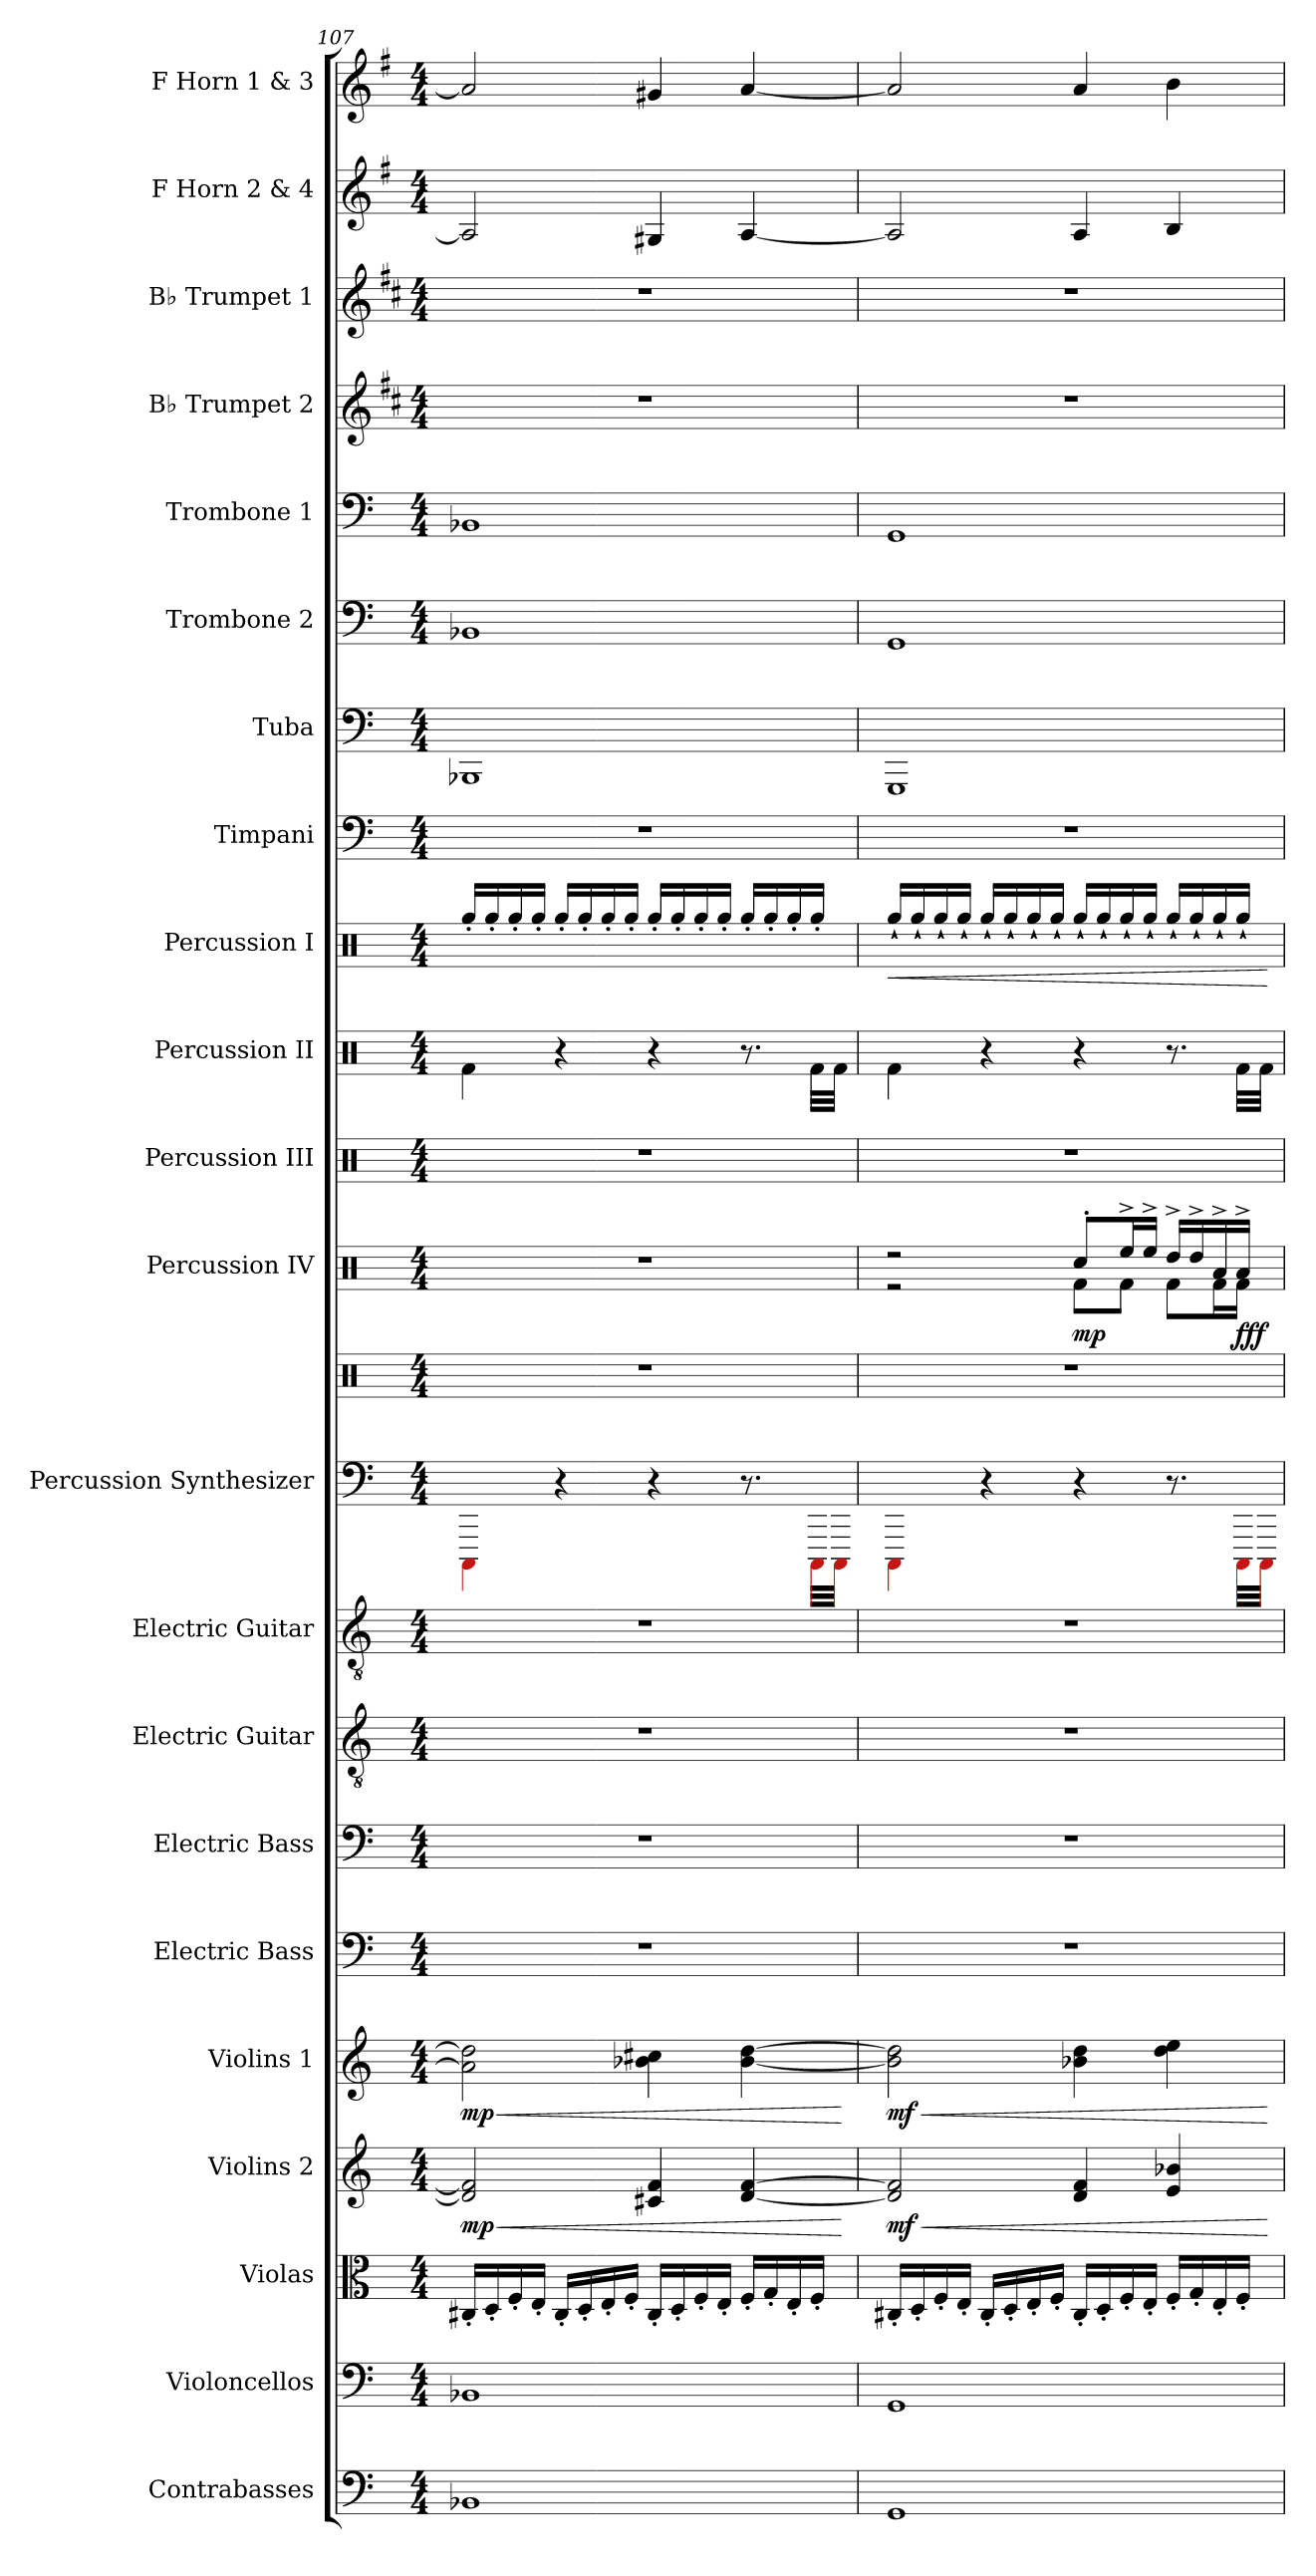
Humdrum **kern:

**kern	**kern	**kern	**kern	**dynam	**kern	**dynam	**kern	**kern	**kern	**kern	**kern	**kern	**kern	**dynam	**kern	**kern	**kern	**dynam	**kern	**kern	**kern	**kern	**kern	**kern	**kern	**kern
*part22	*part21	*part20	*part19	*part19	*part18	*part18	*part17	*part16	*part15	*part14	*part13	*part13	*part12	*part12	*part11	*part10	*part9	*part9	*part8	*part7	*part6	*part5	*part4	*part3	*part2	*part1
*staff23	*staff22	*staff21	*staff20	*staff20	*staff19	*staff19	*staff18	*staff17	*staff16	*staff15	*staff14	*staff13	*staff12	*staff12	*staff11	*staff10	*staff9	*staff9	*staff8	*staff7	*staff6	*staff5	*staff4	*staff3	*staff2	*staff1
*I"Contrabasses	*I"Violoncellos	*I"Violas	*I"Violins 2	*	*I"Violins 1	*	*I"Electric Bass	*I"Electric Bass	*I"Electric Guitar	*I"Electric Guitar	*I"Percussion Synthesizer	*	*I"Percussion IV	*	*I"Percussion III	*I"Percussion II	*I"Percussion I	*	*I"Timpani	*I"Tuba	*I"Trombone 2	*I"Trombone 1	*I"B♭ Trumpet 2	*I"B♭ Trumpet 1	*I"F Horn 2 &amp; 4	*I"F Horn 1 &amp; 3
*I'Cbs.	*I'Vcs.	*I'Vlas.	*I'Vlns. 2	*	*I'Vlns. 1	*	*I'El. B.	*I'El. B.	*I'El. Guit.	*I'El. Guit.	*I'Perc. Syn.	*	*I'Perc. IV	*	*I'Perc. III	*I'Perc. II	*I'Perc. I	*	*I'Timp.	*I'Tba.	*I'Tbn. 2	*I'Tbn. 1	*I'B♭ Tpt. 2	*I'B♭ Tpt. 1	*I'F Hn. 2 4	*I'F Hn. 1 3
*clefF4	*clefF4	*clefC3	*clefG2	*	*clefG2	*	*clefF4	*clefF4	*clefGv2	*clefGv2	*clefF4	*clefX	*clefX	*	*clefX	*clefX	*clefX	*	*clefF4	*clefF4	*clefF4	*clefF4	*clefG2	*clefG2	*clefG2	*clefG2
*ITrd7c12	*	*	*	*	*	*	*ITrd7c12	*ITrd7c12	*	*	*	*	*	*	*	*	*	*	*	*	*	*	*ITrd1c2	*ITrd1c2	*ITrd4c7	*ITrd4c7
*k[]	*k[]	*k[]	*k[]	*	*k[]	*	*k[]	*k[]	*k[]	*k[]	*k[]	*k[]	*k[]	*	*k[]	*k[]	*k[]	*	*k[]	*k[]	*k[]	*k[]	*k[]	*k[]	*k[]	*k[]
*M4/4	*M4/4	*M4/4	*M4/4	*	*M4/4	*	*M4/4	*M4/4	*M4/4	*M4/4	*M4/4	*M4/4	*M4/4	*	*M4/4	*M4/4	*M4/4	*	*M4/4	*M4/4	*M4/4	*M4/4	*M4/4	*M4/4	*M4/4	*M4/4
=107	=107	=107	=107	=107	=107	=107	=107	=107	=107	=107	=107	=107	=107	=107	=107	=107	=107	=107	=107	=107	=107	=107	=107	=107	=107	=107
!	!	!	!	!LO:HP:b	!	!LO:HP:b	!	!	!	!	!	!	!	!	!	!	!	!	!	!	!	!	!	!	!	!
!	!	!	!	!LO:DY:n=1:b	!	!LO:DY:n=1:b	!	!	!	!	!	!	!	!	!	!	!	!	!	!	!	!	!	!	!	!
1BBB-X	1BB-X	16C#X'/LL	2d/] 2f/]	< mp	2a\] 2dd\]	< mp	1r	1r	1r	1r	4RAA\	1r	1r	.	1r	4Rf\	16Rgg'/LL	.	1r	1BBB-X	1BB-X	1BB-X	1r	1r	2D/]	2d/]
.	.	16D'/	.	.	.	.	.	.	.	.	.	.	.	.	.	.	16Rgg'/	.	.	.	.	.	.	.	.	.
.	.	16F'/	.	.	.	.	.	.	.	.	.	.	.	.	.	.	16Rgg'/	.	.	.	.	.	.	.	.	.
.	.	16E'/JJ	.	.	.	.	.	.	.	.	.	.	.	.	.	.	16Rgg'/JJ	.	.	.	.	.	.	.	.	.
.	.	16C#'/LL	.	.	.	.	.	.	.	.	4r	.	.	.	.	4r	16Rgg'/LL	.	.	.	.	.	.	.	.	.
.	.	16D'/	.	.	.	.	.	.	.	.	.	.	.	.	.	.	16Rgg'/	.	.	.	.	.	.	.	.	.
.	.	16E'/	.	.	.	.	.	.	.	.	.	.	.	.	.	.	16Rgg'/	.	.	.	.	.	.	.	.	.
.	.	16F'/JJ	.	.	.	.	.	.	.	.	.	.	.	.	.	.	16Rgg'/JJ	.	.	.	.	.	.	.	.	.
.	.	16C#'/LL	4c#X/ 4f/	.	4b-X\ 4cc#X\	.	.	.	.	.	4r	.	.	.	.	4r	16Rgg'/LL	.	.	.	.	.	.	.	4C#X/	4c#X/
.	.	16D'/	.	.	.	.	.	.	.	.	.	.	.	.	.	.	16Rgg'/	.	.	.	.	.	.	.	.	.
.	.	16F'/	.	.	.	.	.	.	.	.	.	.	.	.	.	.	16Rgg'/	.	.	.	.	.	.	.	.	.
.	.	16E'/JJ	.	.	.	.	.	.	.	.	.	.	.	.	.	.	16Rgg'/JJ	.	.	.	.	.	.	.	.	.
.	.	16F'/LL	[4d/ [4f/	.	[4b-\ [4dd\	.	.	.	.	.	8.r	.	.	.	.	8.r	16Rgg'/LL	.	.	.	.	.	.	.	[4D/	[4d/
.	.	16G'/	.	.	.	.	.	.	.	.	.	.	.	.	.	.	16Rgg'/	.	.	.	.	.	.	.	.	.
.	.	16E'/	.	.	.	.	.	.	.	.	.	.	.	.	.	.	16Rgg'/	.	.	.	.	.	.	.	.	.
.	.	16F'/JJ	.	.	.	.	.	.	.	.	32RAA\LLL	.	.	.	.	32Rf\LLL	16Rgg'/JJ	.	.	.	.	.	.	.	.	.
.	.	.	.	.	.	.	.	.	.	.	32RAA\JJJ	.	.	.	.	32Rf\JJJ	.	.	.	.	.	.	.	.	.	.
.	.	.	.	[	.	[	.	.	.	.	.	.	.	.	.	.	.	.	.	.	.	.	.	.	.	.
!!LO:PB:g=z
=108	=108	=108	=108	=108	=108	=108	=108	=108	=108	=108	=108	=108	=108	=108	=108	=108	=108	=108	=108	=108	=108	=108	=108	=108	=108	=108
!	!	!	!	!LO:HP:b	!	!LO:HP:b	!	!	!	!	!	!	!	!	!	!	!	!LO:HP:b	!	!	!	!	!	!	!	!
*	*	*	*	*	*	*	*	*	*	*	*	*	*^	*	*	*	*	*	*	*	*	*	*	*	*	*
!	!	!	!	!LO:DY:n=1:b	!	!LO:DY:n=1:b	!	!	!	!	!	!	!	!	!	!	!	!	!	!	!	!	!	!	!	!	!
1GGG	1GG	16C#X'/LL	2d/] 2f/]	< mf	2b-\] 2dd\]	< mf	1r	1r	1r	1r	4RAA\	1r	2r	2r	.	1r	4Rf\	16Rgg''/LL	<	1r	1GGG	1GG	1GG	1r	1r	2D/]	2d/]
.	.	16D'/	.	.	.	.	.	.	.	.	.	.	.	.	.	.	.	16Rgg''/	.	.	.	.	.	.	.	.	.
.	.	16F'/	.	.	.	.	.	.	.	.	.	.	.	.	.	.	.	16Rgg''/	.	.	.	.	.	.	.	.	.
.	.	16E'/JJ	.	.	.	.	.	.	.	.	.	.	.	.	.	.	.	16Rgg''/JJ	.	.	.	.	.	.	.	.	.
.	.	16C#'/LL	.	.	.	.	.	.	.	.	4r	.	.	.	.	.	4r	16Rgg''/LL	.	.	.	.	.	.	.	.	.
.	.	16D'/	.	.	.	.	.	.	.	.	.	.	.	.	.	.	.	16Rgg''/	.	.	.	.	.	.	.	.	.
.	.	16E'/	.	.	.	.	.	.	.	.	.	.	.	.	.	.	.	16Rgg''/	.	.	.	.	.	.	.	.	.
.	.	16F'/JJ	.	.	.	.	.	.	.	.	.	.	.	.	.	.	.	16Rgg''/JJ	.	.	.	.	.	.	.	.	.
!	!	!	!	!	!	!	!	!	!	!	!	!	!	!	!LO:DY:b	!	!	!	!	!	!	!	!	!	!	!	!
.	.	16C#'/LL	4d/ 4f/	.	4b-X\ 4dd\	.	.	.	.	.	4r	.	8Rcc'/L	8Rf\L	mp	.	4r	16Rgg''/LL	.	.	.	.	.	.	.	4D/	4d/
.	.	16D'/	.	.	.	.	.	.	.	.	.	.	.	.	.	.	.	16Rgg''/	.	.	.	.	.	.	.	.	.
.	.	16F'/	.	.	.	.	.	.	.	.	.	.	16Ree^/L	8Rf\J	.	.	.	16Rgg''/	.	.	.	.	.	.	.	.	.
.	.	16E'/JJ	.	.	.	.	.	.	.	.	.	.	16Ree^/JJ	.	.	.	.	16Rgg''/JJ	.	.	.	.	.	.	.	.	.
.	.	16F'/LL	4e/ 4b-X/	.	4dd\ 4ee\	.	.	.	.	.	8.r	.	16Rdd^/LL	8Rf\L	.	.	8.r	16Rgg''/LL	.	.	.	.	.	.	.	4E/	4e\
.	.	16G'/	.	.	.	.	.	.	.	.	.	.	16Rdd^/	.	.	.	.	16Rgg''/	.	.	.	.	.	.	.	.	.
.	.	16E'/	.	.	.	.	.	.	.	.	.	.	16Ra^/	16Rf\L	.	.	.	16Rgg''/	.	.	.	.	.	.	.	.	.
!	!	!	!	!	!	!	!	!	!	!	!	!	!	!	!LO:DY:b	!	!	!	!	!	!	!	!	!	!	!	!
.	.	16F'/JJ	.	.	.	.	.	.	.	.	32RAA\LLL	.	16Ra^/JJ	16Rf\JJ	fff	.	32Rf\LLL	16Rgg''/JJ	.	.	.	.	.	.	.	.	.
.	.	.	.	.	.	.	.	.	.	.	32RAA\JJJ	.	.	.	.	.	32Rf\JJJ	.	.	.	.	.	.	.	.	.	.
*	*	*	*	*	*	*	*	*	*	*	*	*	*v	*v	*	*	*	*	*	*	*	*	*	*	*	*	*
.	.	.	.	[	.	[	.	.	.	.	.	.	.	.	.	.	.	[	.	.	.	.	.	.	.	.
=	=	=	=	=	=	=	=	=	=	=	=	=	=	=	=	=	=	=	=	=	=	=	=	=	=	=
*-	*-	*-	*-	*-	*-	*-	*-	*-	*-	*-	*-	*-	*-	*-	*-	*-	*-	*-	*-	*-	*-	*-	*-	*-	*-	*-
